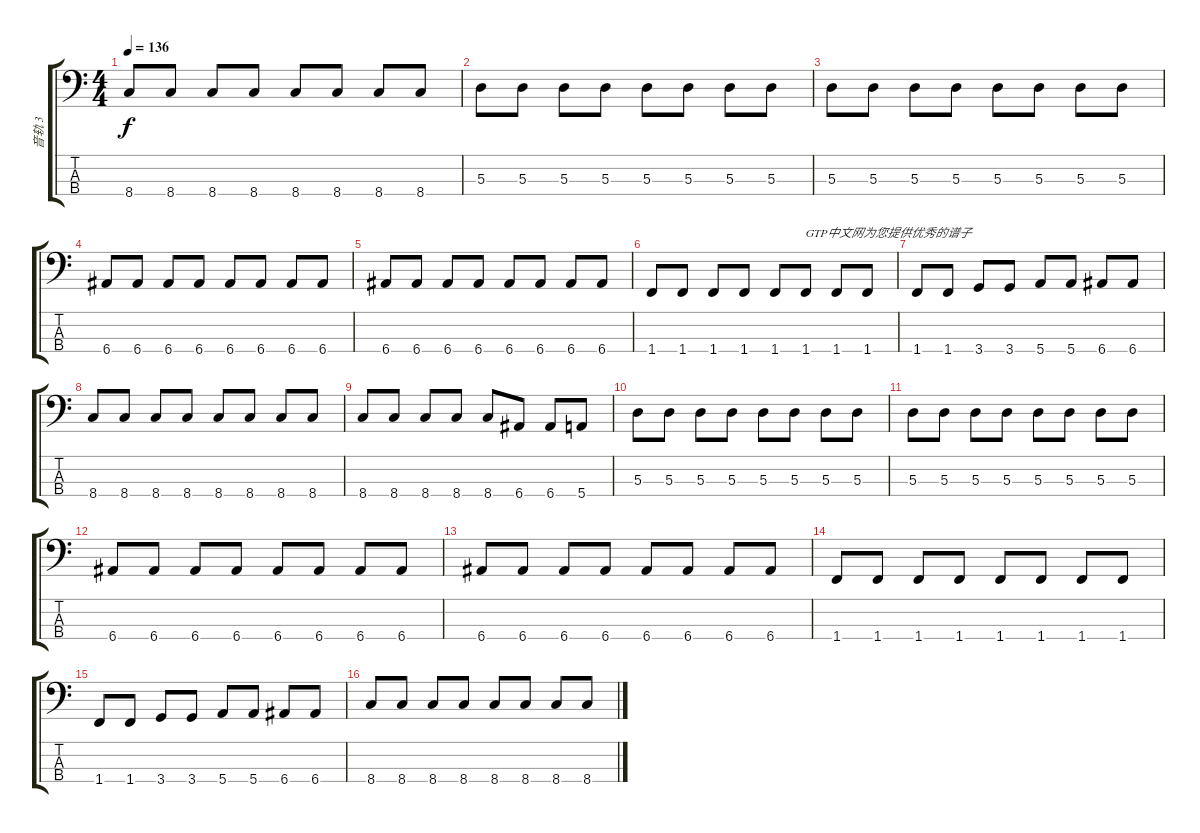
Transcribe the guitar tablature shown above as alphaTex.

\track ("音轨 3" "音轨 3") {instrument electricbassfinger}
\staff {score tabs}
\tuning (G2 D2 A1 E1) {hide}
\ts (4 4)
\tempo 136
\clef f4
\ks c
8.4.8{dy f} 8.4.8 8.4.8 8.4.8 8.4.8 8.4.8 8.4.8 8.4.8 |
5.3.8 5.3.8 5.3.8 5.3.8 5.3.8 5.3.8 5.3.8 5.3.8 |
5.3.8 5.3.8 5.3.8 5.3.8 5.3.8 5.3.8 5.3.8 5.3.8 |
6.4.8 6.4.8 6.4.8 6.4.8 6.4.8 6.4.8 6.4.8 6.4.8 |
6.4.8 6.4.8 6.4.8 6.4.8 6.4.8 6.4.8 6.4.8 6.4.8 |
1.4.8 1.4.8 1.4.8 1.4.8 1.4.8 1.4.8{txt "GTP中文网为您提供优秀的谱子"} 1.4.8 1.4.8 |
1.4.8 1.4.8 3.4.8 3.4.8 5.4.8 5.4.8 6.4.8 6.4.8 |
8.4.8 8.4.8 8.4.8 8.4.8 8.4.8 8.4.8 8.4.8 8.4.8 |
8.4.8 8.4.8 8.4.8 8.4.8 8.4.8 6.4.8 6.4.8 5.4.8 |
5.3.8 5.3.8 5.3.8 5.3.8 5.3.8 5.3.8 5.3.8 5.3.8 |
5.3.8 5.3.8 5.3.8 5.3.8 5.3.8 5.3.8 5.3.8 5.3.8 |
6.4.8 6.4.8 6.4.8 6.4.8 6.4.8 6.4.8 6.4.8 6.4.8 |
6.4.8 6.4.8 6.4.8 6.4.8 6.4.8 6.4.8 6.4.8 6.4.8 |
1.4.8 1.4.8 1.4.8 1.4.8 1.4.8 1.4.8 1.4.8 1.4.8 |
1.4.8 1.4.8 3.4.8 3.4.8 5.4.8 5.4.8 6.4.8 6.4.8 |
8.4.8 8.4.8 8.4.8 8.4.8 8.4.8 8.4.8 8.4.8 8.4.8
